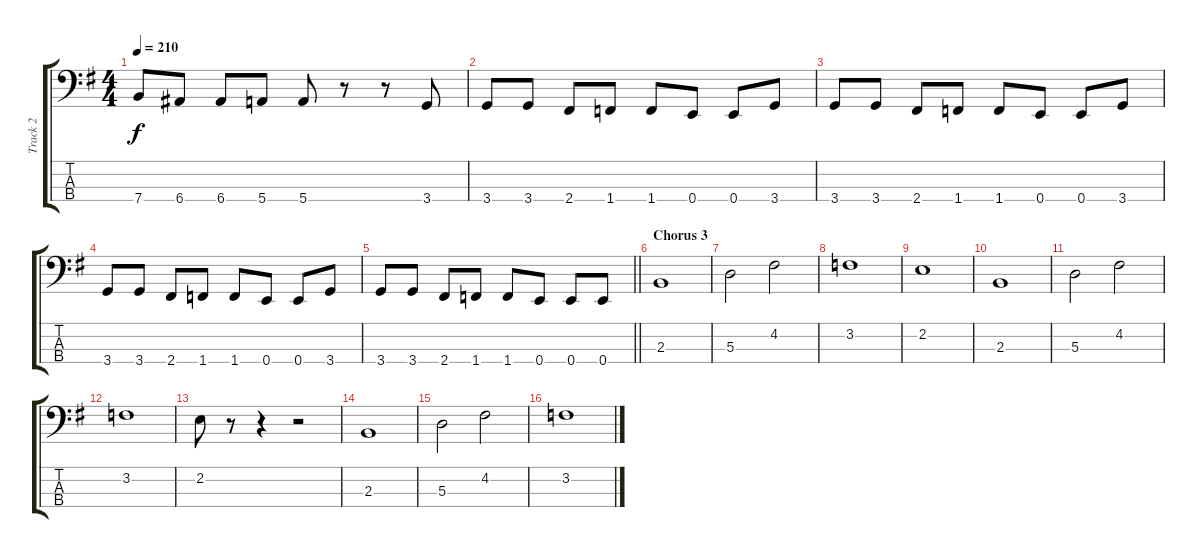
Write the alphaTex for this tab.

\track ("Track 2" "Track 2") {instrument electricbassfinger}
\staff {score tabs}
\tuning (G2 D2 A1 E1) {hide}
\ts (4 4)
\tempo 210
\clef f4
\ks g
7.4.8{dy f} 6.4.8 6.4.8 5.4.8 5.4.8 r.8 r.8 3.4.8 |
3.4.8 3.4.8 2.4.8 1.4.8 1.4.8 0.4.8 0.4.8 3.4.8 |
3.4.8 3.4.8 2.4.8 1.4.8 1.4.8 0.4.8 0.4.8 3.4.8 |
3.4.8 3.4.8 2.4.8 1.4.8 1.4.8 0.4.8 0.4.8 3.4.8 |
\barLineRight lightlight
3.4.8 3.4.8 2.4.8 1.4.8 1.4.8 0.4.8 0.4.8 0.4.8 |
\section ("" "Chorus 3")
2.3.1 |
5.3.2 4.2.2 |
3.2.1 |
2.2.1 |
2.3.1 |
5.3.2 4.2.2 |
3.2.1 |
2.2.8 r.8 r.4 r.2 |
2.3.1 |
5.3.2 4.2.2 |
3.2.1
